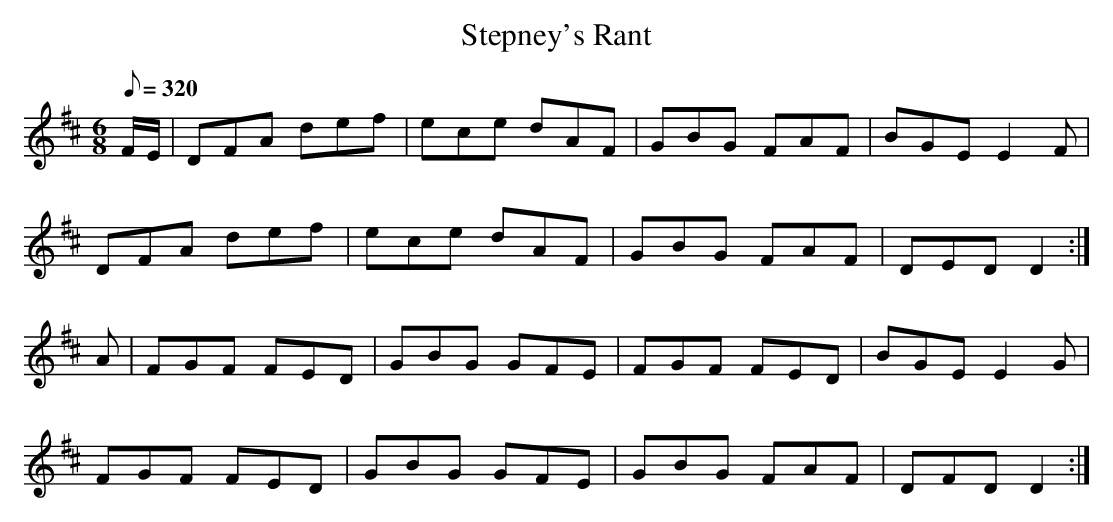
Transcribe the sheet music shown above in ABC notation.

X:1
T: Stepney's Rant
M: 6/8
L: 1/8
Q: 320
K: D
F/E/| DFA def| ece dAF| GBG FAF| BGE E2F|
DFA def| ece dAF| GBG FAF| DED D2 :|
A| FGF FED| GBG GFE| FGF FED| BGE E2G|
FGF FED| GBG GFE| GBG FAF| DFD D2 :|
